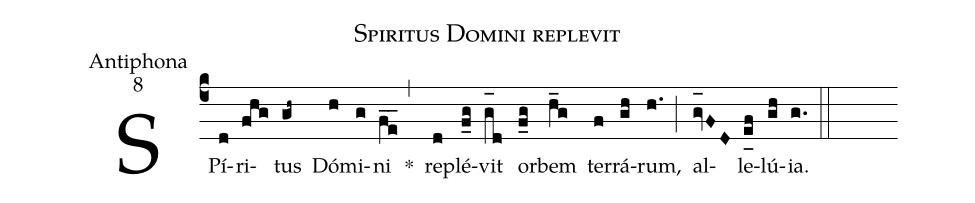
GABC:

name:Spiritus Domini replevit;
office-part:Antiphona;
mode:8;
%%
(c4) SPí(d)ri(fhg)tus(gh~) Dó(h)mi(g)ni(fe__) <clear>*(,) re(d)plé(f_g)vit(g_[oh:h]d) or(f_g)bem(h_g) ter(f)rá(gh)rum,(h.) (;) al(gv_[oh:h]FD)le(e_[uh:l]f)lú(gh){ia}.(g.) (::)

%<eu>E(j) u(j) o(i) u(j) a(h) e.</eu>(g.) (::)
